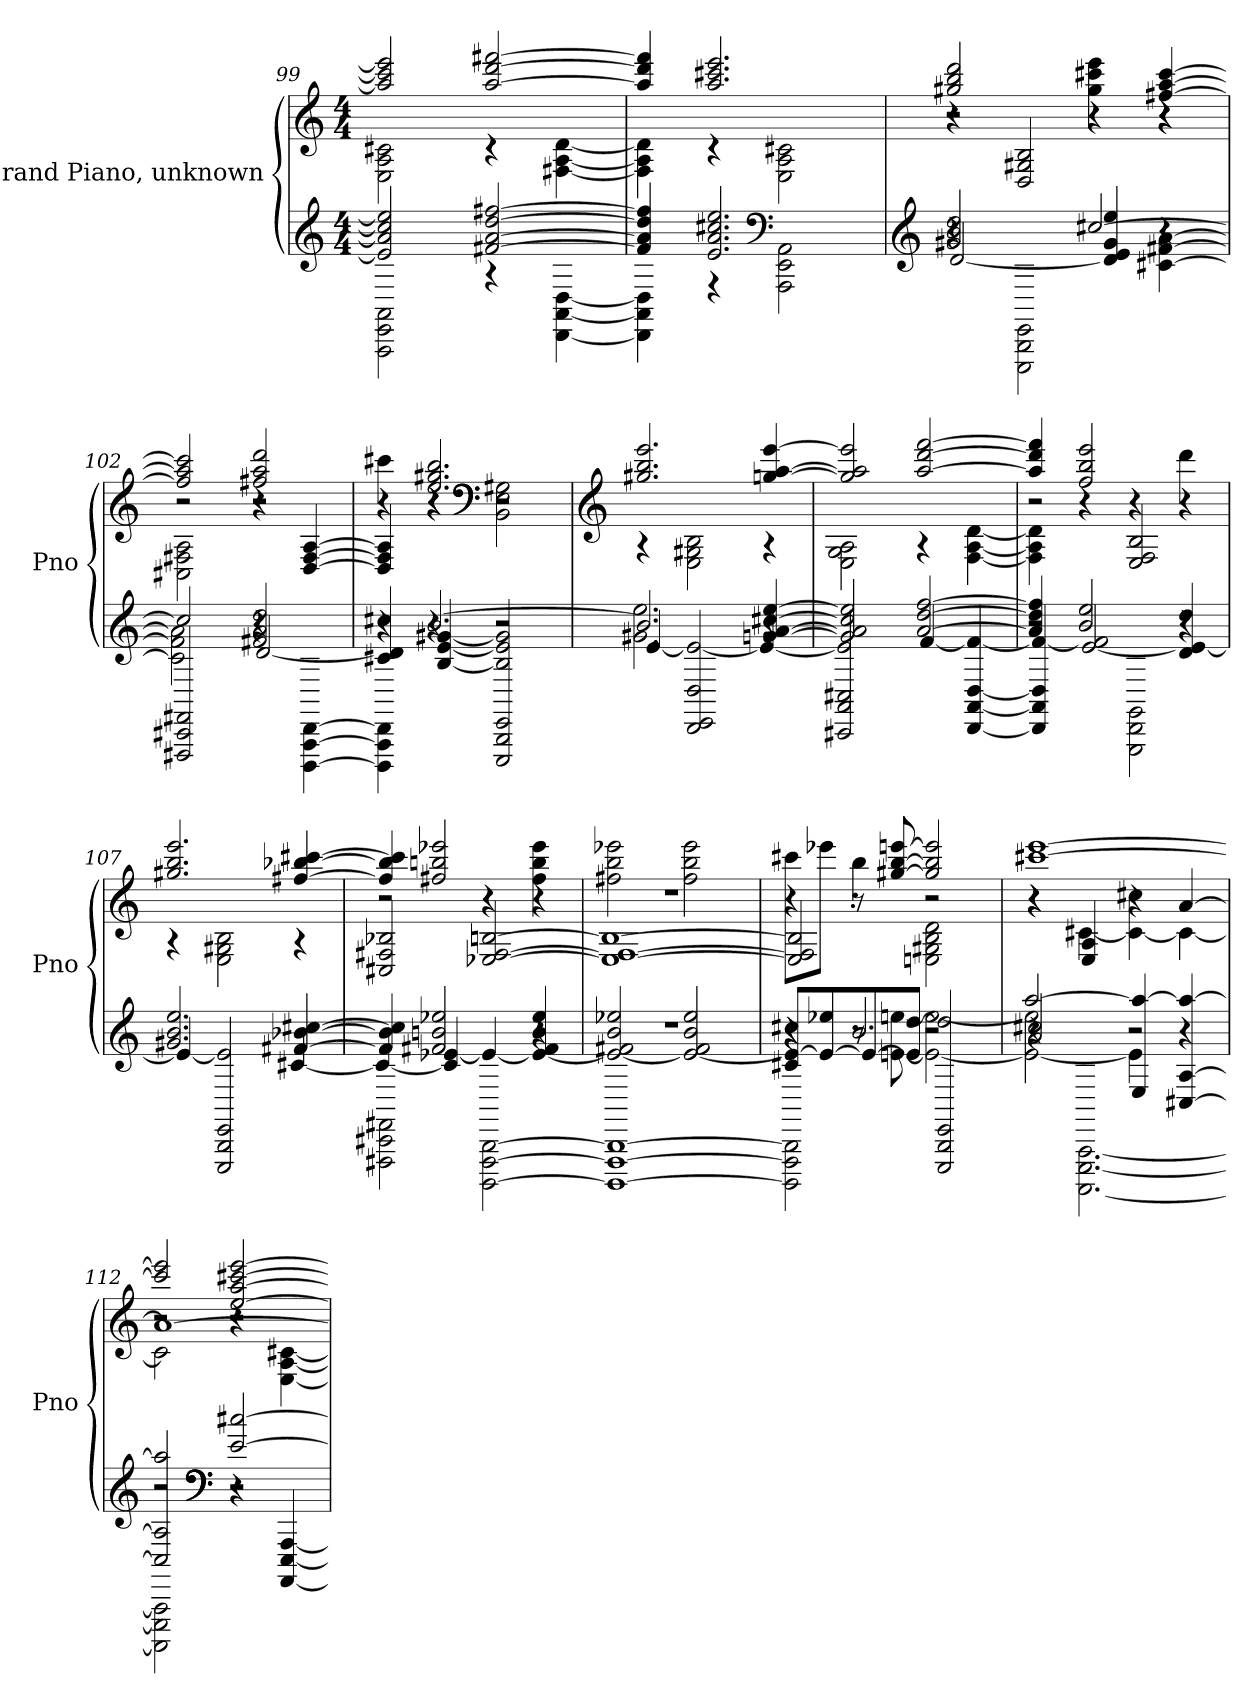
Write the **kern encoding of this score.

**kern	**kern
*part1	*part1
*staff2	*staff1
*I"Grand Piano, unknown	*
*I'Pno	*
*clefG2	*clefG2
*k[]	*k[]
*M4/4	*M4/4
=99	=99
*^	*^
2e/] 2a/] 2cc#/] 2ee/]	2AAA\ 2EE\ 2AA\	2aa/] 2ccc#/] 2eee/]	2E\ 2A\ 2c#X\
[2f#X/ [2a/ [2dd/ [2ff#X/	4r	[2aa/ [2ddd/ [2fff#X/	4r
.	[4DD\ [4AA\ [4D\	.	[4F#X\ [4A\ [4d\
!!LO:LB:g=z	!!
=100	=100	=100	=100
4f#/] 4a/] 4dd/] 4ff#/]	4DD\] 4AA\] 4D\]	4aa/] 4ddd/] 4fff#/]	4F#\] 4A\] 4d\]
2.e/ 2.a/ 2.cc#X/ 2.ee/	4r	2.aa/ 2.ccc#X/ 2.eee/	4r
*clefF4	*	*	*
.	2AAA\ 2EE\ 2AA\	.	2E\ 2A\ 2c#X\
*v	*v	*	*
*	*v	*v
=101	=101
*clefG2	*
*^	*^
*	*^	*	*^
2g#X/ 2b/ 2dd/	[2d/	4r	2gg#X/ 2bb/ 2ddd/	2r	4r
.	.	2EEE\ 2BBB\ 2EE\	.	.	2D/ 2G#X/ 2B/
[2cc#X/	4d/] 4e/ 4g#/ 4ee/	.	4r	4gg#\ 4ccc#X\ 4eee\	.
.	4r	[4c#X\ [4f#X\ [4a\	[4ff#X/ [4aa/ [4ccc#/	4r	4r
=102	=102	=102	=102	=102	=102
2cc#/]	2FFF#X/ 2CC#X/ 2FF#X/	2c#\] 2f#\] 2a\]	2ff#/] 2aa/] 2ccc#/]	2C#X\ 2F#X\ 2A\	2r
2f#X/ 2a/ 2dd/	[2d/	4r	2ff#X/ 2aa/ 2ddd/	2r	4r
.	.	[4DDD\ [4AAA\ [4DD\	.	.	[4D/ [4F#/ [4A/
=103	=103	=103	=103	=103	=103
4r	4c#X/ 4d/] 4cc#X/	4DDD\] 4AAA\] 4DD\]	4r	4ccc#X\	4D/] 4F#/] 4A/]
[2.b/	[4B/ [4e/ [4g#X/	4r	2.ee/ 2.gg#X/ 2.bb/	4r	4r
*	*	*	*clefF4	*	*
.	2EEE/ 2BBB/ 2EE/ 2B/] 2e/] 2g#/]	2r	.	2BB\ 2E\ 2G#X\	2r
*	*	*	*v	*v	*v
=104	=104	=104	=104
*	*	*	*clefG2
*	*	*	*^
2.b/]	[4e/	2.g#X\ 2.ee\	2.gg#X/ 2.bb/ 2.eee/	4r
.	2DD/ 2EE/ 2D/ 2e/_	.	.	2E\ 2G#X\ 2B\
[4gn/ [4a/ [4cc#X/ [4ee/	4e/_	4r	[4ggn/ [4aa/ [4eee/	4r
*	*v	*v	*	*
!!LO:LB:g=z	!!
=105	=105	=105	=105
2g/] 2a/] 2cc#/] 2ee/]	2CC#X/ 2AA/ 2C#X/ 2e/]	2gg/] 2aa/] 2eee/]	2E\ 2G\ 2A\
[2a/ [2dd/ [2ff/	[4f/	[2aa/ [2ddd/ [2fff/	4r
.	[4DD/ [4AA/ [4D/ 4f/_	.	[4F\ [4A\ [4d\
=106	=106	=106	=106
*	*^	*	*^
4a/] 4dd/] 4ff/]	4DD/] 4AA/] 4D/] 4f/_	2r	4aa/] 4ddd/] 4fff/]	4F\] 4A\] 4d\]	2r
2b/ 2ee/	[2e/ 2f/]	.	2ff/ 2bb/ 2eee/	4r	.
.	.	2GGG\ 2DD\ 2GG\	.	4r	2E/ 2F/ 2B/
4r	4d/ 4e/_ 4dd/	.	4r	4ddd\	.
*	*v	*v	*	*	*
*	*	*	*v	*v
=107	=107	=107	=107
2.g#X/ 2.b/ 2.ee/	4e/_	2.gg#X/ 2.bb/ 2.eee/	4r
.	2EEE/ 2BBB/ 2EE/ 2e/]	.	2E\ 2G#X\ 2B\
[4f#X/ [4b-X/ [4cc#X/	[4c#X/	[4ff#X/ [4bb-X/ [4ccc#X/	4r
=108	=108	=108	=108
*	*^	*	*^
4f#/] 4b-/] 4cc#/]	4c#/_	2FFF#X\ 2CC#X\ 2FF#X\	4ff#/] 4bb-/] 4ccc#/]	2r	2C#X/ 2F#X/ 2B-X/
2f#X/ 2bn/ 2ee-X/	4c#/] [4e-X/	.	2ff#X/ 2bbn/ 2eee-X/	.	.
.	4e-/_	[2BBBB\ [2FFF#\ [2BBB\	.	4r	[2E-X/ [2F#/ [2Bn/
4r	4e-/_ 4f#/ 4b/ 4ee-/	.	4r	4ff#\ 4bb\ 4eee-\	.
=109	=109	=109	=109	=109	=109
1r	2e-/_ 2f#X/ 2b/ 2ee-X/	1BBBB_ 1FFF#_ 1BBB_	1r	2ff#X\ 2bb\ 2eee-X\	1E-_ 1F#_ 1B_
.	2e-/_ 2f#/ 2b/ 2ee-/	.	.	2ff#\ 2bb\ 2eee-\	.
!!LO:PB:g=z	!!	!!
=110	=110	=110	=110	=110	=110
*	*	*^	*	*	*
4r	4r	8c#X/ 8e-/_ 8cc#X/L	2BBBB\] 2FFF#\] 2BBB\]	4r	8ccc#X\L	2E-/] 2F#/] 2B/]
.	.	8e-/_ 8ee-X/	.	.	8eee-X\J	.
2.b/	8r	8e-/_	.	8r	4bb'\	.
.	[8en\ [8een\	8e-/] [8dd/J	.	[8gg#X/ [8bb/ [8eeen/	.	.
.	2e\_ 2ee\_	2EEE/ 2BBB/ 2EE/ 2dd/]	2r	2gg#/] 2bb/] 2eee/]	2En\ 2G#X\ 2B\ 2d\	2r
=111	=111	=111	=111	=111	=111	=111
2a/ 2cc#X/	2e\_ 2ee\]	[2aa/	4r	[1ccc#X [1eee	4r	4r
.	.	.	[2.AAAA\ [2.EEE\ [2.AAA\	.	[4c#X\	4E/ 4A/
2r	4e\]	4E/ 4aa/_	.	.	4c#\_ 4cc#X\	4r
.	4r	[4C#X/ [4A/ 4aa/_	.	.	4c#\_	[4a/
*	*	*v	*v	*	*	*
=112	=112	=112	=112	=112	=112
*	*	*	*	*	*^
2r	2C#/] 2A/] 2aa/]	2AAAA\] 2EEE\] 2AAA\]	2ccc#/] 2eee/]	2c#\]	1a_	2r
*clefF4	*	*	*	*	*	*
[2e/ [2cc#X/	4r	2r	[2ee/ [2aa/ [2ccc#X/ [2eee/	2r	.	4r
.	[4AAAA/ [4EEE/ [4AAA/	.	.	.	.	[4E\ [4A\ [4c#X\
*v	*v	*v	*	*	*	*
*	*v	*v	*v	*v
=	=
*-	*-
